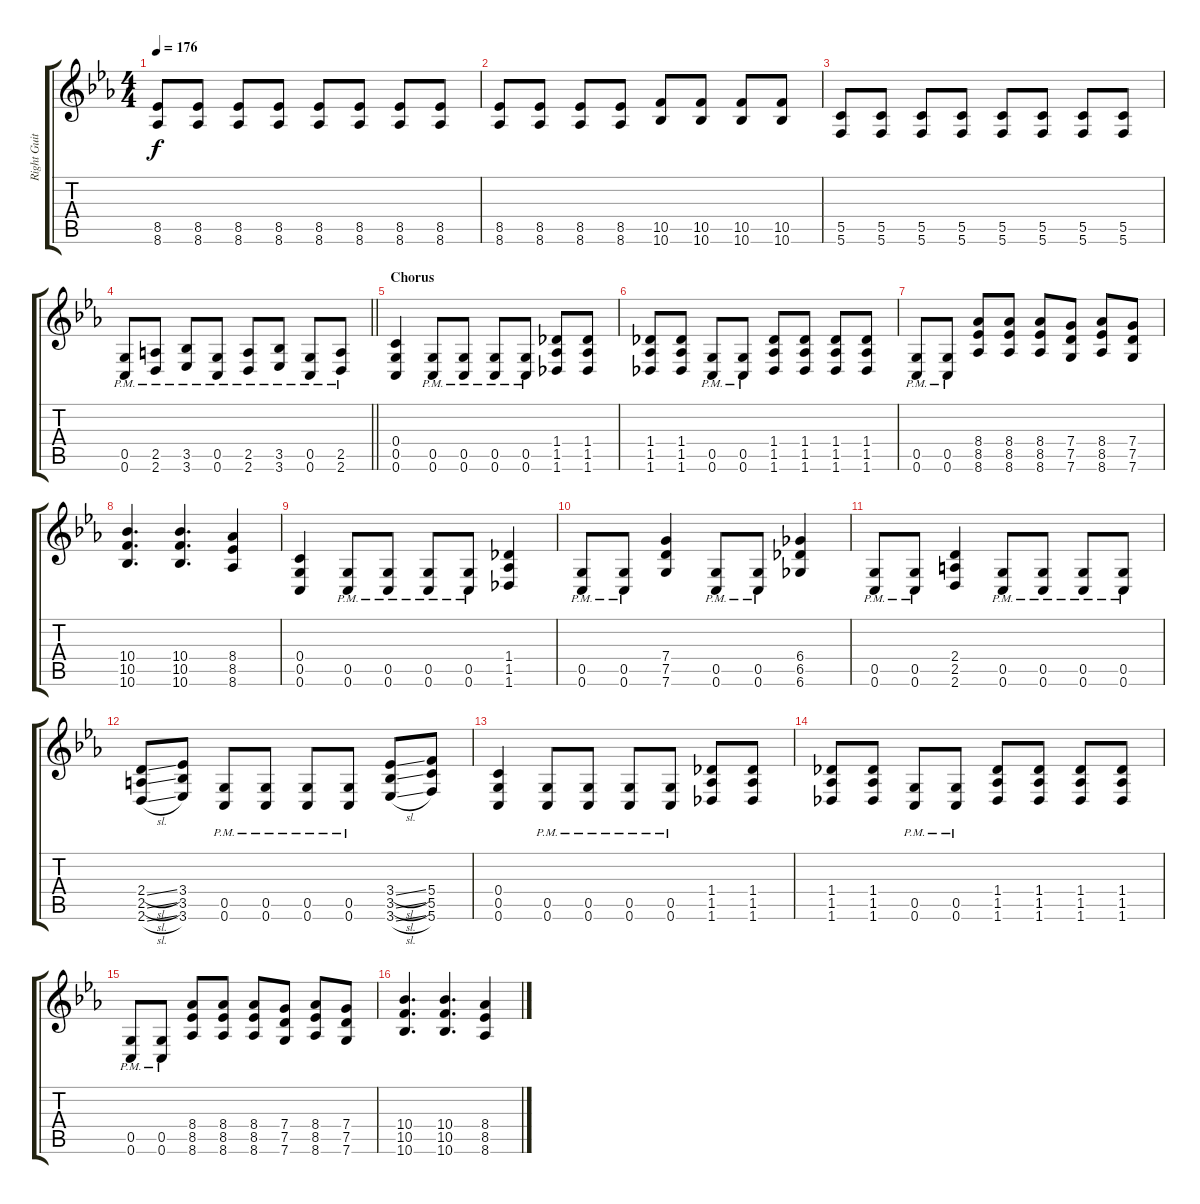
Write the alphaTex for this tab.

\track ("Right Guitar I" "Right Guit") {instrument distortionguitar}
\staff {score tabs}
\tuning (D4 A3 F3 C3 G2 C2) {hide}
\ts (4 4)
\tempo 176
\clef g2
\ks eb
(8.5 8.6).8{dy f} (8.5 8.6).8 (8.5 8.6).8 (8.5 8.6).8 (8.5 8.6).8 (8.5 8.6).8 (8.5 8.6).8 (8.5 8.6).8 |
(8.5 8.6).8 (8.5 8.6).8 (8.5 8.6).8 (8.5 8.6).8 (10.5 10.6).8 (10.5 10.6).8 (10.5 10.6).8 (10.5 10.6).8 |
(5.5 5.6).8 (5.5 5.6).8 (5.5 5.6).8 (5.5 5.6).8 (5.5 5.6).8 (5.5 5.6).8 (5.5 5.6).8 (5.5 5.6).8 |
\barLineRight lightlight
(0.5{pm} 0.6{pm}).8 (2.5{pm} 2.6{pm}).8 (3.5{pm} 3.6{pm}).8 (0.5{pm} 0.6{pm}).8 (2.5{pm} 2.6{pm}).8 (3.5{pm} 3.6{pm}).8 (0.5{pm} 0.6{pm}).8 (2.5{pm} 2.6{pm}).8 |
\section ("" "Chorus")
(0.4 0.5 0.6).4 (0.5{pm} 0.6{pm}).8 (0.5{pm} 0.6{pm}).8 (0.5{pm} 0.6{pm}).8 (0.5{pm} 0.6{pm}).8 (1.4 1.5 1.6).8 (1.4 1.5 1.6).8 |
(1.4 1.5 1.6).8 (1.4 1.5 1.6).8 (0.5{pm} 0.6{pm}).8 (0.5{pm} 0.6{pm}).8 (1.4 1.5 1.6).8 (1.4 1.5 1.6).8 (1.4 1.5 1.6).8 (1.4 1.5 1.6).8 |
(0.5{pm} 0.6{pm}).8 (0.5{pm} 0.6{pm}).8 (8.4 8.5 8.6).8 (8.4 8.5 8.6).8 (8.4 8.5 8.6).8 (7.4 7.5 7.6).8 (8.4 8.5 8.6).8 (7.4 7.5 7.6).8 |
(10.4 10.5 10.6).4{d} (10.4 10.5 10.6).4{d} (8.4 8.5 8.6).4 |
(0.4 0.5 0.6).4 (0.5{pm} 0.6{pm}).8 (0.5{pm} 0.6{pm}).8 (0.5{pm} 0.6{pm}).8 (0.5{pm} 0.6{pm}).8 (1.4 1.5 1.6).4 |
(0.5{pm} 0.6{pm}).8 (0.5{pm} 0.6{pm}).8 (7.4 7.5 7.6).4 (0.5{pm} 0.6{pm}).8 (0.5{pm} 0.6{pm}).8 (6.4 6.5 6.6).4 |
(0.5{pm} 0.6{pm}).8 (0.5{pm} 0.6{pm}).8 (2.4 2.5 2.6).4 (0.5{pm} 0.6{pm}).8 (0.5{pm} 0.6{pm}).8 (0.5{pm} 0.6{pm}).8 (0.5{pm} 0.6{pm}).8 |
(2.4{sl} 2.5{sl} 2.6{sl}).8 (3.4 3.5 3.6).8 (0.5{pm} 0.6{pm}).8 (0.5{pm} 0.6{pm}).8 (0.5{pm} 0.6{pm}).8 (0.5{pm} 0.6{pm}).8 (3.4{sl} 3.5{sl} 3.6{sl}).8 (5.4 5.5 5.6).8 |
(0.4 0.5 0.6).4 (0.5{pm} 0.6{pm}).8 (0.5{pm} 0.6{pm}).8 (0.5{pm} 0.6{pm}).8 (0.5{pm} 0.6{pm}).8 (1.4 1.5 1.6).8 (1.4 1.5 1.6).8 |
(1.4 1.5 1.6).8 (1.4 1.5 1.6).8 (0.5{pm} 0.6{pm}).8 (0.5{pm} 0.6{pm}).8 (1.4 1.5 1.6).8 (1.4 1.5 1.6).8 (1.4 1.5 1.6).8 (1.4 1.5 1.6).8 |
(0.5{pm} 0.6{pm}).8 (0.5{pm} 0.6{pm}).8 (8.4 8.5 8.6).8 (8.4 8.5 8.6).8 (8.4 8.5 8.6).8 (7.4 7.5 7.6).8 (8.4 8.5 8.6).8 (7.4 7.5 7.6).8 |
(10.4 10.5 10.6).4{d} (10.4 10.5 10.6).4{d} (8.4 8.5 8.6).4
